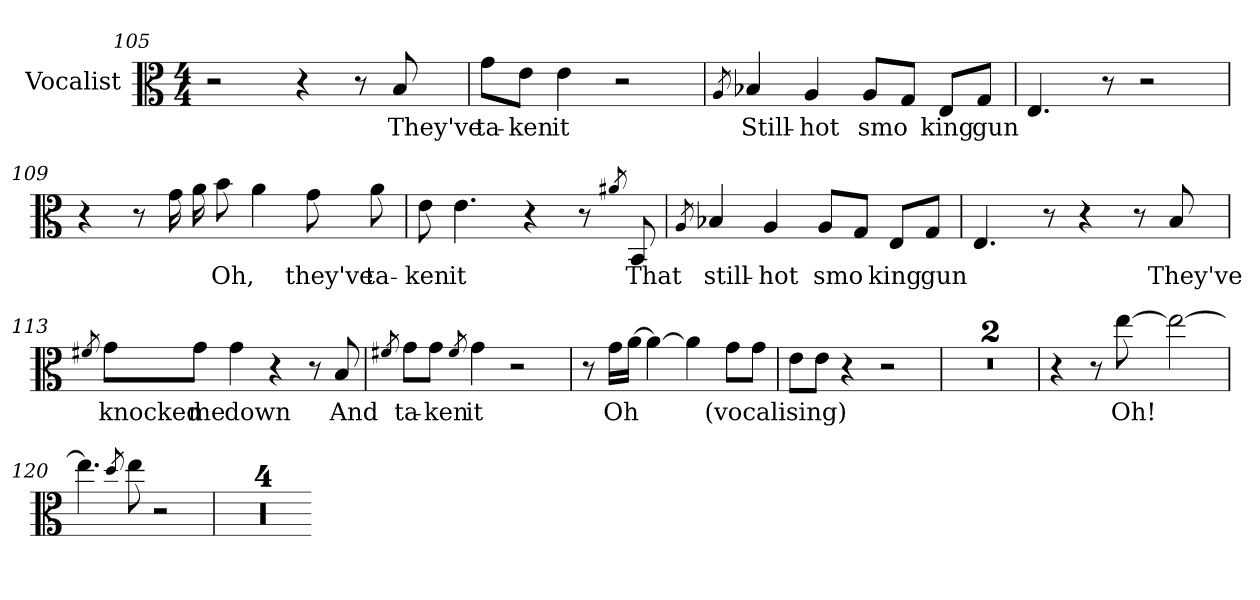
**kern	**text
*part1	*part1
*staff1	*staff1
*I"Vocalist	*
*clefC3	*
*M4/4	*
=105	=105
2r	.
4r	.
8r	.
8B	They've
=106	=106
8g\L	ta-
8e\J	-ken
4e	it
2r	.
=107	=107
8qA	_
4B-X	Still-
4A	-hot
8A/L	smo
8G/J	_
8E/L	king
8G/J	gun
=108	=108
4.E	_
8r	.
2r	.
=109	=109
4r	.
8r	.
16g	_
16a	_
8b	Oh,
4a	_
8g	they've
8a	ta-
=110	=110
8e	-ken
4.e	it
4r	.
8r	.
8qa#X	_
8BB	That
=111	=111
8qA	_
4B-X	still-
4A	-hot
8A/L	smo
8G/J	_
8E/L	king
8G/J	gun
=112	=112
4.E	_
8r	.
4r	.
8r	.
8B	They've
=113	=113
8qf#X	_
8g\L	knocked
8g\J	me
4g	down
4r	.
8r	.
8B	And
=114	=114
8qf#X	_
8g\L	ta-
8g\J	-ken
8qf#	_
4g	it
2r	.
=115	=115
8r	.
16g\LL	Oh
[16a\JJ	_
4a_	_
4a]	_
8g\L	(vocalising)
8g\J	_
=116	=116
8e\L	_
8e\J	_
4r	.
2r	.
=117	=117
1r	.
=118	=118
1r	.
=119	=119
4r	.
8r	.
[8ee	Oh!
2ee_	_
=120	=120
4.ee]	_
8qdd	_
8ee	_
2r	.
=121	=121
1r	.
=122	=122
1r	.
=123	=123
1r	.
=124	=124
1r	.
=-	=-
*-	*-
